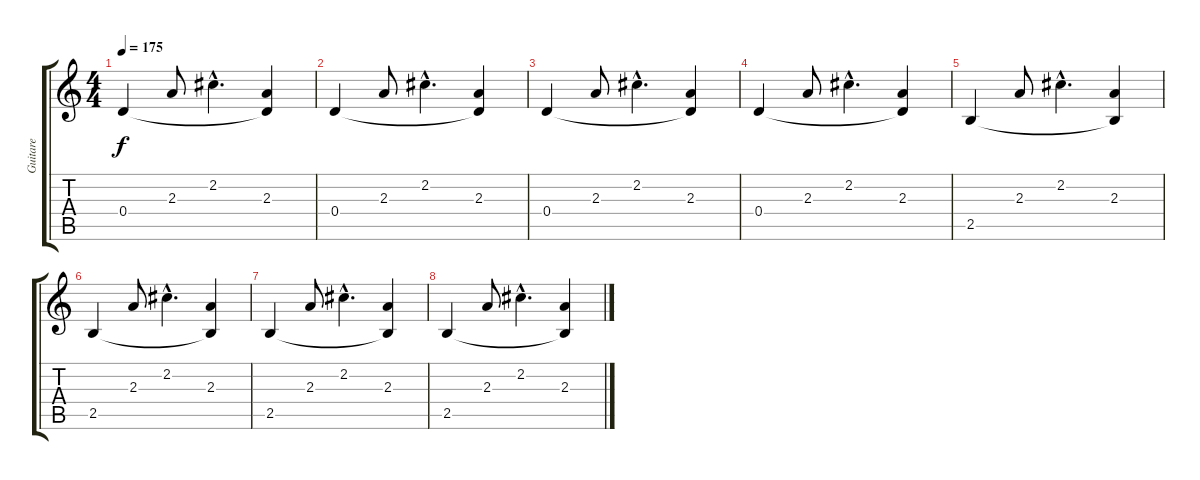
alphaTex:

\track ("Guitare" "Guitare") {instrument electricguitarclean}
\staff {score tabs}
\tuning (E4 B3 G3 D3 A2 E2) {hide}
\ts (4 4)
\tempo 175
\clef g2
\ks c
0.4.4{dy f} 2.3.8 2.2{hac}.4{d} (2.3 0.4{t}).4 |
0.4.4 2.3.8 2.2{hac}.4{d} (2.3 0.4{t}).4 |
0.4.4 2.3.8 2.2{hac}.4{d} (2.3 0.4{t}).4 |
0.4.4 2.3.8 2.2{hac}.4{d} (2.3 0.4{t}).4 |
2.5.4 2.3.8 2.2{hac}.4{d} (2.3 2.5{t}).4 |
2.5.4 2.3.8 2.2{hac}.4{d} (2.3 2.5{t}).4 |
2.5.4 2.3.8 2.2{hac}.4{d} (2.3 2.5{t}).4 |
2.5.4 2.3.8 2.2{hac}.4{d} (2.3 2.5{t}).4
